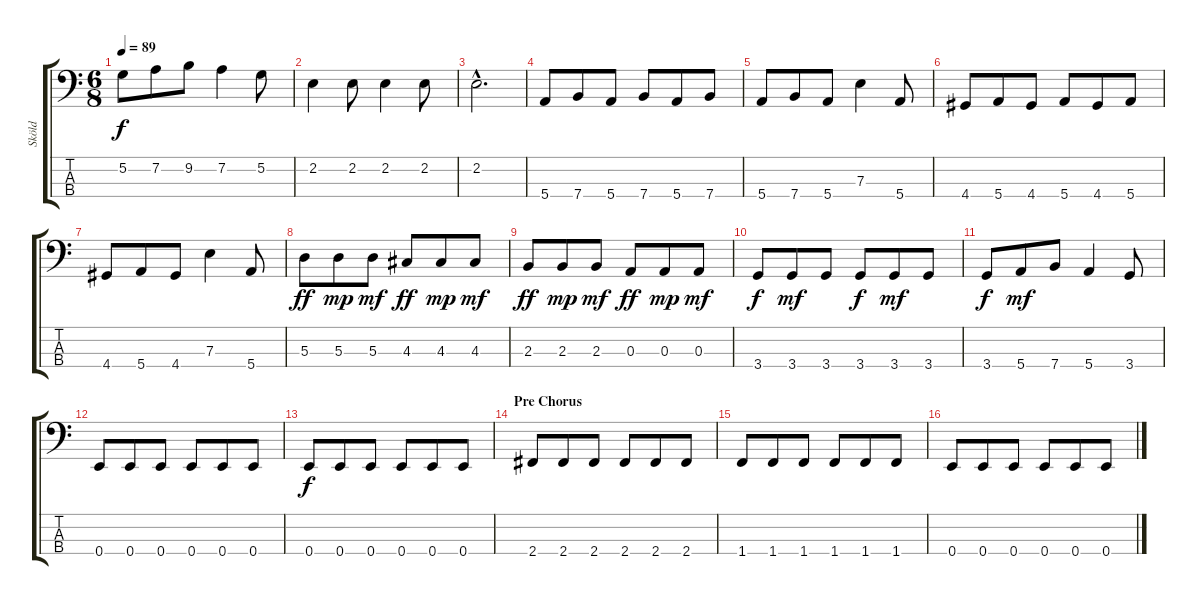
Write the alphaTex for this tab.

\track ("Sköld" "Sköld") {instrument electricbassfinger}
\staff {score tabs}
\tuning (G2 D2 A1 E1) {hide}
\ts (6 8)
\tempo 89
\clef f4
\ks c
5.2.8{dy f} 7.2.8 9.2.8 7.2.4 5.2.8 |
2.2.4 2.2.8 2.2.4 2.2.8 |
2.2{hac}.2{d} |
5.4.8 7.4.8 5.4.8 7.4.8 5.4.8 7.4.8 |
5.4.8 7.4.8 5.4.8 7.3.4 5.4.8 |
4.4.8 5.4.8 4.4.8 5.4.8 4.4.8 5.4.8 |
4.4.8 5.4.8 4.4.8 7.3.4 5.4.8 |
5.3.8{dy ff} 5.3.8{dy mp} 5.3.8{dy mf} 4.3.8{dy ff} 4.3.8{dy mp} 4.3.8{dy mf} |
2.3.8{dy ff} 2.3.8{dy mp} 2.3.8{dy mf} 0.3.8{dy ff} 0.3.8{dy mp} 0.3.8{dy mf} |
3.4.8{dy f} 3.4.8{dy mf} 3.4.8 3.4.8{dy f} 3.4.8{dy mf} 3.4.8 |
3.4.8{dy f} 5.4.8{dy mf} 7.4.8 5.4.4 3.4.8 |
0.4.8 0.4.8 0.4.8 0.4.8 0.4.8 0.4.8 |
0.4.8{dy f} 0.4.8 0.4.8 0.4.8 0.4.8 0.4.8 |
\section ("" "Pre Chorus")
2.4.8 2.4.8 2.4.8 2.4.8 2.4.8 2.4.8 |
1.4.8 1.4.8 1.4.8 1.4.8 1.4.8 1.4.8 |
0.4.8 0.4.8 0.4.8 0.4.8 0.4.8 0.4.8
